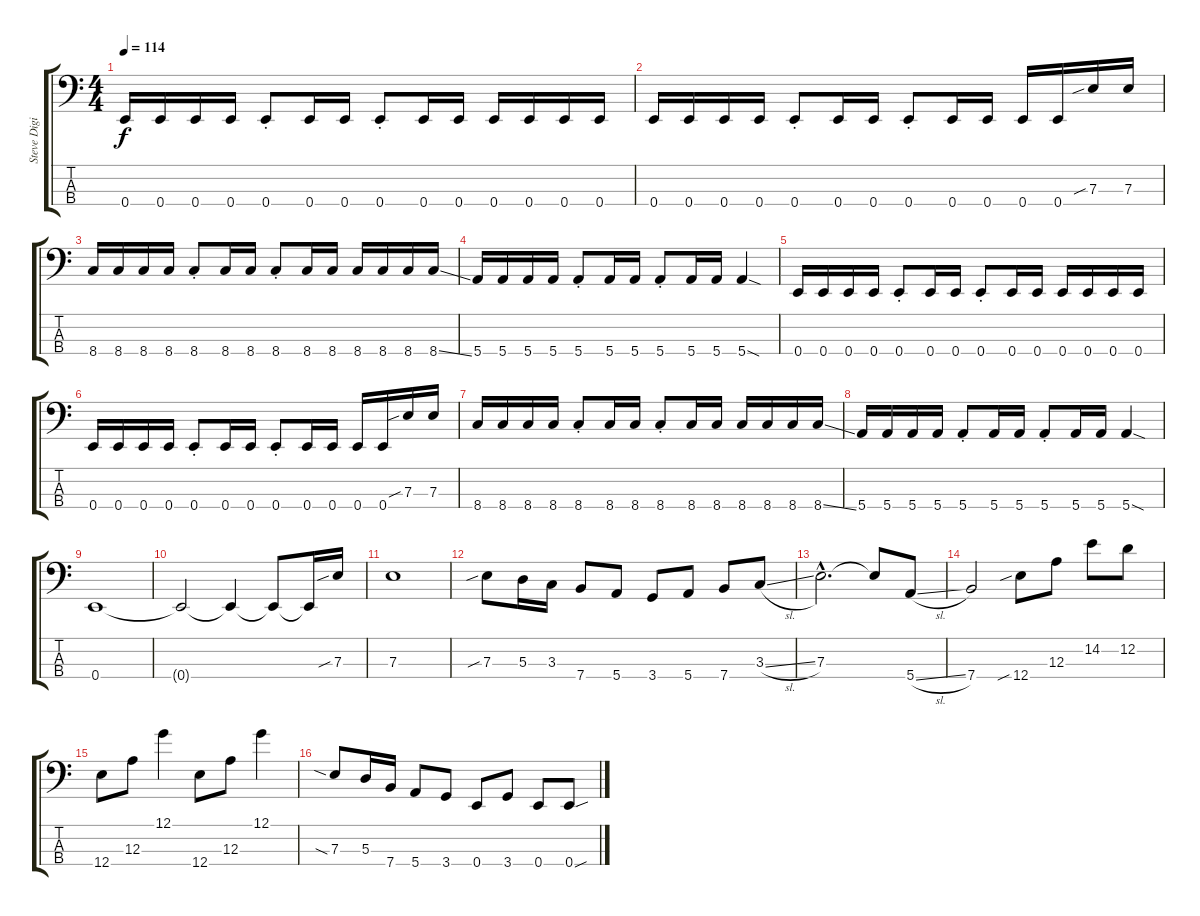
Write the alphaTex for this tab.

\track ("Steve Digiorgio" "Steve Digi") {instrument fretlessbass}
\staff {score tabs}
\tuning (G2 D2 A1 E1) {hide}
\ts (4 4)
\tempo 114
\clef f4
\ks c
0.4.16{dy f} 0.4.16 0.4.16 0.4.16 0.4{st}.8 0.4.16 0.4.16 0.4{st}.8 0.4.16 0.4.16 0.4.16 0.4.16 0.4.16 0.4.16 |
0.4.16 0.4.16 0.4.16 0.4.16 0.4{st}.8 0.4.16 0.4.16 0.4{st}.8 0.4.16 0.4.16 0.4.16 0.4.16 7.3{sib}.16 7.3.16 |
8.4.16 8.4.16 8.4.16 8.4.16 8.4{st}.8 8.4.16 8.4.16 8.4{st}.8 8.4.16 8.4.16 8.4.16 8.4.16 8.4.16 8.4{ss}.16 |
5.4.16 5.4.16 5.4.16 5.4.16 5.4{st}.8 5.4.16 5.4.16 5.4{st}.8 5.4.16 5.4.16 5.4{sod}.4 |
0.4.16 0.4.16 0.4.16 0.4.16 0.4{st}.8 0.4.16 0.4.16 0.4{st}.8 0.4.16 0.4.16 0.4.16 0.4.16 0.4.16 0.4.16 |
0.4.16 0.4.16 0.4.16 0.4.16 0.4{st}.8 0.4.16 0.4.16 0.4{st}.8 0.4.16 0.4.16 0.4.16 0.4.16 7.3{sib}.16 7.3.16 |
8.4.16 8.4.16 8.4.16 8.4.16 8.4{st}.8 8.4.16 8.4.16 8.4{st}.8 8.4.16 8.4.16 8.4.16 8.4.16 8.4.16 8.4{ss}.16 |
5.4.16 5.4.16 5.4.16 5.4.16 5.4{st}.8 5.4.16 5.4.16 5.4{st}.8 5.4.16 5.4.16 5.4{sod}.4 |
0.4.1 |
0.4{t}.2 0.4{t}.4 0.4{t}.8 0.4{t}.16 7.3{sib}.16 |
7.3.1 |
7.3{sib}.8 5.3.16 3.3.16 7.4.8 5.4.8 3.4.8 5.4.8 7.4.8 3.3{sl}.8 |
7.3{hac}.2{d} 7.3{t}.8 5.4{sl}.8 |
7.4.2 12.4{sib}.8 12.3.8 14.2.8 12.2.8 |
12.4.8 12.3.8 12.1.4 12.4.8 12.3.8 12.1.4 |
7.3{sia}.8 5.3.16 7.4.16 5.4.8 3.4.8 0.4.8 3.4.8 0.4.8 0.4{sou}.8
